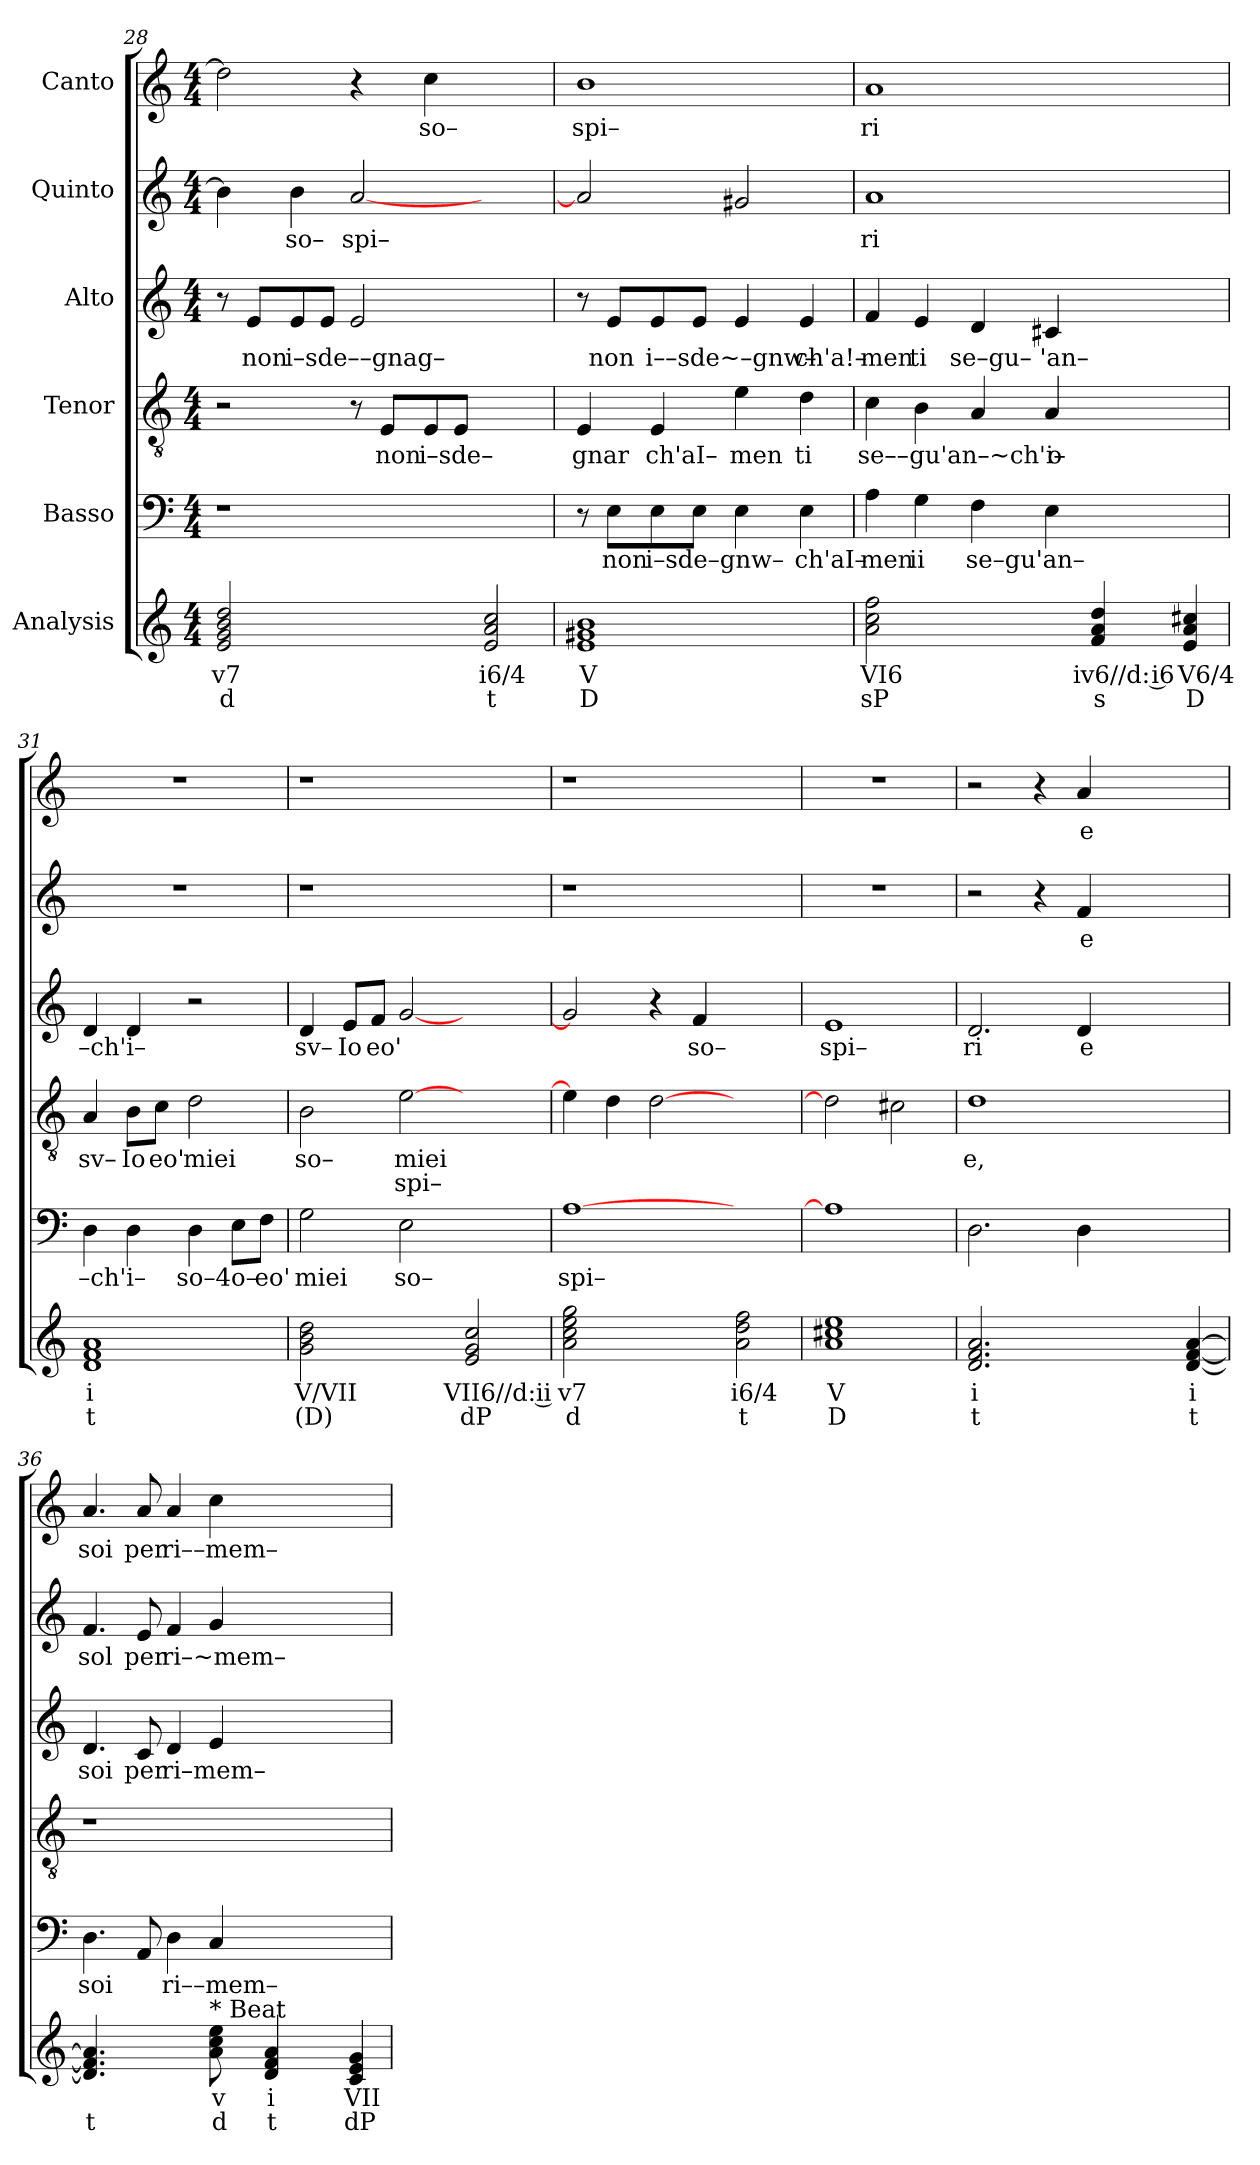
**kern	**text	**text	**kern	**text	**kern	**text	**text	**kern	**text	**kern	**text	**kern	**text
*part6	*part6	*part6	*part5	*part5	*part4	*part4	*part4	*part3	*part3	*part2	*part2	*part1	*part1
*staff6	*staff6	*staff6	*staff5	*staff5	*staff4	*staff4	*staff4	*staff3	*staff3	*staff2	*staff2	*staff1	*staff1
*I"Analysis	*	*	*I"Basso	*	*I"Tenor	*	*	*I"Alto	*	*I"Quinto	*	*I"Canto	*
*	*	*	*clefF4	*	*clefGv2	*	*	*clefG2	*	*clefG2	*	*clefG2	*
*k[]	*	*	*k[]	*	*k[]	*	*	*k[]	*	*k[]	*	*k[]	*
*M4/4	*	*	*M4/4	*	*M4/4	*	*	*M4/4	*	*M4/4	*	*M4/4	*
=28	=28	=28	=28	=28	=28	=28	=28	=28	=28	=28	=28	=28	=28
2e 2g 2b 2dd	v7	d	1r	.	2r	.	.	8r	.	4b\]	.	2dd\]	.
!	!	!	!	!	!	!	!	!	!LO:LY:b	!	!	!	!
.	.	.	.	.	.	.	.	8e/L	non	.	.	.	.
!	!	!	!	!	!	!	!	!	!LO:LY:b	!	!	!	!
!	!	!	!	!	!	!	!	!	!	!	!LO:LY:b	!	!
.	.	.	.	.	.	.	.	8e/	i–sde––gnag–	4b\	so–	.	.
.	.	.	.	.	.	.	.	8e/J	.	.	.	.	.
!	!	!	!	!	!	!	!	!	!	!	!LO:LY:b	!	!
2ryy	.	.	.	.	8r	.	.	2e/	.	[2a/	spi–	4r	.
!	!	!	!	!	!	!LO:LY:b	!	!	!	!	!	!	!
.	.	.	.	.	8E/L	non	.	.	.	.	.	.	.
!	!	!	!	!	!	!LO:LY:b	!	!	!	!	!	!	!
!	!	!	!	!	!	!	!	!	!	!	!	!	!LO:LY:b
.	.	.	.	.	8E/	i–sde–	.	.	.	.	.	4cc\	so–
.	.	.	.	.	8E/J	.	.	.	.	.	.	.	.
2e 2a 2cc	i6/4	t	2ryy	.	2ryy	.	.	2ryy	.	2ryy	.	2ryy	.
=29	=29	=29	=29	=29	=29	=29	=29	=29	=29	=29	=29	=29	=29
!	!	!	!	!	!	!LO:LY:b	!	!	!	!	!	!	!
!	!	!	!	!	!	!	!	!	!	!	!	!	!LO:LY:b
1e 1g#X 1b	V	D	8r	.	4E/	gnar	.	8r	.	2a/]	.	1b	spi–
!	!	!	!	!LO:LY:b	!	!	!	!	!	!	!	!	!
!	!	!	!	!	!	!	!	!	!LO:LY:b	!	!	!	!
.	.	.	8E\L	non	.	.	.	8e/L	non	.	.	.	.
!	!	!	!	!LO:LY:b	!	!	!	!	!	!	!	!	!
!	!	!	!	!	!	!LO:LY:b	!	!	!	!	!	!	!
!	!	!	!	!	!	!	!	!	!LO:LY:b	!	!	!	!
.	.	.	8E\	i–sde–gnw–	4E/	ch'aI–	.	8e/	i––sde~–gnw–	.	.	.	.
.	.	.	8E\J	.	.	.	.	8e/J	.	.	.	.	.
!	!	!	!	!	!	!LO:LY:b	!	!	!	!	!	!	!
.	.	.	4E\	.	4e\	men	.	4e/	.	2g#X/	.	.	.
!	!	!	!	!LO:LY:b	!	!	!	!	!	!	!	!	!
!	!	!	!	!	!	!LO:LY:b	!	!	!	!	!	!	!
!	!	!	!	!	!	!	!	!	!LO:LY:b	!	!	!	!
.	.	.	4E\	ch'aI–	4d\	ti	.	4e/	ch'a!–	.	.	.	.
=30	=30	=30	=30	=30	=30	=30	=30	=30	=30	=30	=30	=30	=30
!	!	!	!	!LO:LY:b	!	!	!	!	!	!	!	!	!
!	!	!	!	!	!	!LO:LY:b	!	!	!	!	!	!	!
!	!	!	!	!	!	!	!	!	!LO:LY:b	!	!	!	!
!	!	!	!	!	!	!	!	!	!	!	!LO:LY:b	!	!
!	!	!	!	!	!	!	!	!	!	!	!	!	!LO:LY:b
2a 2cc 2ff	VI6	sP	4A\	men	4c\	se––	.	4f/	men	1a	ri	1a	ri
!	!	!	!	!LO:LY:b	!	!	!	!	!	!	!	!	!
!	!	!	!	!	!	!LO:LY:b	!	!	!	!	!	!	!
!	!	!	!	!	!	!	!	!	!LO:LY:b	!	!	!	!
.	.	.	4G\	ii	4B\	gu'an–~ch'i–	.	4e/	ti	.	.	.	.
!	!	!	!	!LO:LY:b	!	!	!	!	!	!	!	!	!
!	!	!	!	!	!	!	!	!	!LO:LY:b	!	!	!	!
2ryy	.	.	4F\	se–gu'an–	4A/	.	.	4d/	se–gu–	.	.	.	.
!	!	!	!	!	!	!LO:LY:b	!	!	!	!	!	!	!
!	!	!	!	!	!	!	!	!	!LO:LY:b	!	!	!	!
.	.	.	4E\	.	4A/	o	.	4c#X/	'an–	.	.	.	.
4f 4a 4dd	iv6//d: i6	s	2.ryy	.	2.ryy	.	.	2.ryy	.	2.ryy	.	2.ryy	.
4ryy	.	.	.	.	.	.	.	.	.	.	.	.	.
4e 4a 4cc#X	V6/4	D	.	.	.	.	.	.	.	.	.	.	.
=31	=31	=31	=31	=31	=31	=31	=31	=31	=31	=31	=31	=31	=31
!	!	!	!	!LO:LY:b	!	!	!	!	!	!	!	!	!
!	!	!	!	!	!	!LO:LY:b	!	!	!	!	!	!	!
!	!	!	!	!	!	!	!	!	!LO:LY:b	!	!	!	!
1d 1f 1a	i	t	4D\	–ch'i–	4A/	sv–	.	4d/	–ch'i–	1r	.	1r	.
!	!	!	!	!	!	!LO:LY:b	!	!	!	!	!	!	!
.	.	.	4D\	.	8B\L	Io	.	4d/	.	.	.	.	.
!	!	!	!	!	!	!LO:LY:b	!	!	!	!	!	!	!
.	.	.	.	.	8c\J	eo'	.	.	.	.	.	.	.
!	!	!	!	!LO:LY:b	!	!	!	!	!	!	!	!	!
!	!	!	!	!	!	!LO:LY:b	!	!	!	!	!	!	!
.	.	.	4D\	so–4o–	2d\	miei	.	2r	.	.	.	.	.
.	.	.	8E\L	.	.	.	.	.	.	.	.	.	.
!	!	!	!	!LO:LY:b	!	!	!	!	!	!	!	!	!
.	.	.	8F\J	eo'	.	.	.	.	.	.	.	.	.
=32	=32	=32	=32	=32	=32	=32	=32	=32	=32	=32	=32	=32	=32
!	!	!	!	!LO:LY:b	!	!	!	!	!	!	!	!	!
!	!	!	!	!	!	!LO:LY:b	!	!	!	!	!	!	!
!	!	!	!	!	!	!	!	!	!LO:LY:b	!	!	!	!
2g 2b 2dd	V/VII	(D)	2G\	miei	2B\	so–	.	4d/	sv–	1r	.	1r	.
!	!	!	!	!	!	!	!	!	!LO:LY:b	!	!	!	!
.	.	.	.	.	.	.	.	8e/L	Io	.	.	.	.
!	!	!	!	!	!	!	!	!	!LO:LY:b	!	!	!	!
.	.	.	.	.	.	.	.	8f/J	eo'	.	.	.	.
!	!	!	!	!LO:LY:b	!	!	!	!	!	!	!	!	!
!	!	!	!	!	!	!LO:LY:b	!LO:LY:b	!	!	!	!	!	!
2ryy	.	.	2E\	so–	[2e\	miei	spi–	[2g/	.	.	.	.	.
2e 2g 2cc	VII6//d: ii	dP	2ryy	.	2ryy	.	.	2ryy	.	2ryy	.	2ryy	.
=33	=33	=33	=33	=33	=33	=33	=33	=33	=33	=33	=33	=33	=33
!	!	!	!	!LO:LY:b	!	!	!	!	!	!	!	!	!
2a 2cc 2ee 2gg	v7	d	[1A	spi–	4e\]	.	.	2g/]	.	1r	.	1r	.
.	.	.	.	.	4d\	.	.	.	.	.	.	.	.
2ryy	.	.	.	.	[2d\	.	.	4r	.	.	.	.	.
!	!	!	!	!	!	!	!	!	!LO:LY:b	!	!	!	!
.	.	.	.	.	.	.	.	4f/	so–	.	.	.	.
2a 2dd 2ff	i6/4	t	2ryy	.	2ryy	.	.	2ryy	.	2ryy	.	2ryy	.
=34	=34	=34	=34	=34	=34	=34	=34	=34	=34	=34	=34	=34	=34
!	!	!	!	!	!	!	!	!	!LO:LY:b	!	!	!	!
1a 1cc#X 1ee	V	D	1A]	.	2d\]	.	.	1e	spi–	1r	.	1r	.
.	.	.	.	.	2c#X\	.	.	.	.	.	.	.	.
=35	=35	=35	=35	=35	=35	=35	=35	=35	=35	=35	=35	=35	=35
!	!	!	!	!	!	!LO:LY:b	!	!	!	!	!	!	!
!	!	!	!	!	!	!	!	!	!LO:LY:b	!	!	!	!
2.d 2.f 2.a	i	t	2.D\	.	1d	e,	.	2.d/	ri	2r	.	2r	.
.	.	.	.	.	.	.	.	.	.	4r	.	4r	.
!	!	!	!	!	!	!	!	!	!LO:LY:b	!	!	!	!
!	!	!	!	!	!	!	!	!	!	!	!LO:LY:b	!	!
!	!	!	!	!	!	!	!	!	!	!	!	!	!LO:LY:b
2.ryy	.	.	4D\	.	.	.	.	4d/	e	4f/	e	4a/	e
.	.	.	2.ryy	.	2.ryy	.	.	2.ryy	.	2.ryy	.	2.ryy	.
[4d [4f [4a	i	t	.	.	.	.	.	.	.	.	.	.	.
=36	=36	=36	=36	=36	=36	=36	=36	=36	=36	=36	=36	=36	=36
!	!	!	!	!LO:LY:b	!	!	!	!	!	!	!	!	!
!	!	!	!	!	!	!	!	!	!LO:LY:b	!	!	!	!
!	!	!	!	!	!	!	!	!	!	!	!LO:LY:b	!	!
!	!	!	!	!	!	!	!	!	!	!	!	!	!LO:LY:b
4.d] 4.f] 4.a]	.	t	4.D\	soi	1r	.	.	4.d/	soi	4.f/	sol	4.a/	soi
!	!	!	!	!	!	!	!	!	!LO:LY:b	!	!	!	!
!	!	!	!	!	!	!	!	!	!	!	!LO:LY:b	!	!
!	!	!	!	!	!	!	!	!	!	!	!	!	!LO:LY:b
4.ryy	.	.	8AA/	.	.	.	.	8c/	per	8e/	per	8a/	per
!	!	!	!	!LO:LY:b	!	!	!	!	!	!	!	!	!
!	!	!	!	!	!	!	!	!	!LO:LY:b	!	!	!	!
!	!	!	!	!	!	!	!	!	!	!	!LO:LY:b	!	!
!	!	!	!	!	!	!	!	!	!	!	!	!	!LO:LY:b
.	.	.	4D\	ri––mem–	.	.	.	4d/	ri–mem–	4f/	ri–~mem–	4a/	ri––mem–
!LO:TX:a:t=* Beat	!	!	!	!	!	!	!	!	!	!	!	!	!
8a 8cc 8ee	v	d	4C/	.	.	.	.	4e/	.	4g/	.	4cc\	.
8ryy	.	.	.	.	.	.	.	.	.	.	.	.	.
4d 4f 4a	i	t	2.ryy	.	2.ryy	.	.	2.ryy	.	2.ryy	.	2.ryy	.
4ryy	.	.	.	.	.	.	.	.	.	.	.	.	.
4c 4e 4g	VII	dP	.	.	.	.	.	.	.	.	.	.	.
=	=	=	=	=	=	=	=	=	=	=	=	=	=
*-	*-	*-	*-	*-	*-	*-	*-	*-	*-	*-	*-	*-	*-
